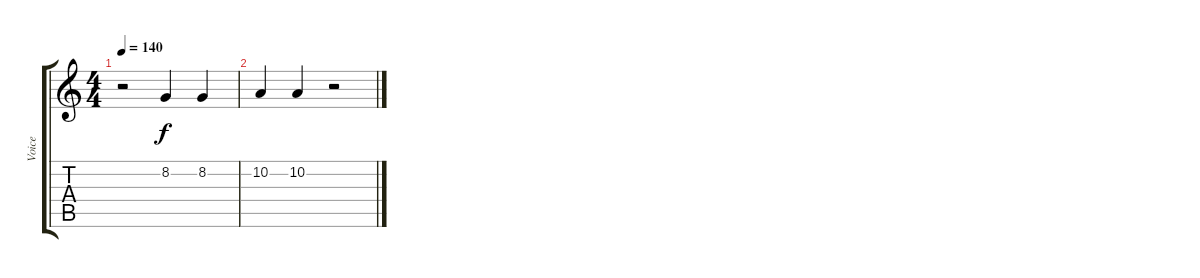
\track ("Voice" "Voice") {instrument lead6voice}
\staff {score tabs}
\tuning (E4 B3 G3 D3 A2 E2) {hide}
\ts (4 4)
\tempo 140
\clef g2
\ks c
r.2{dy f} 8.2.4 8.2.4 |
10.2.4 10.2.4 r.2
